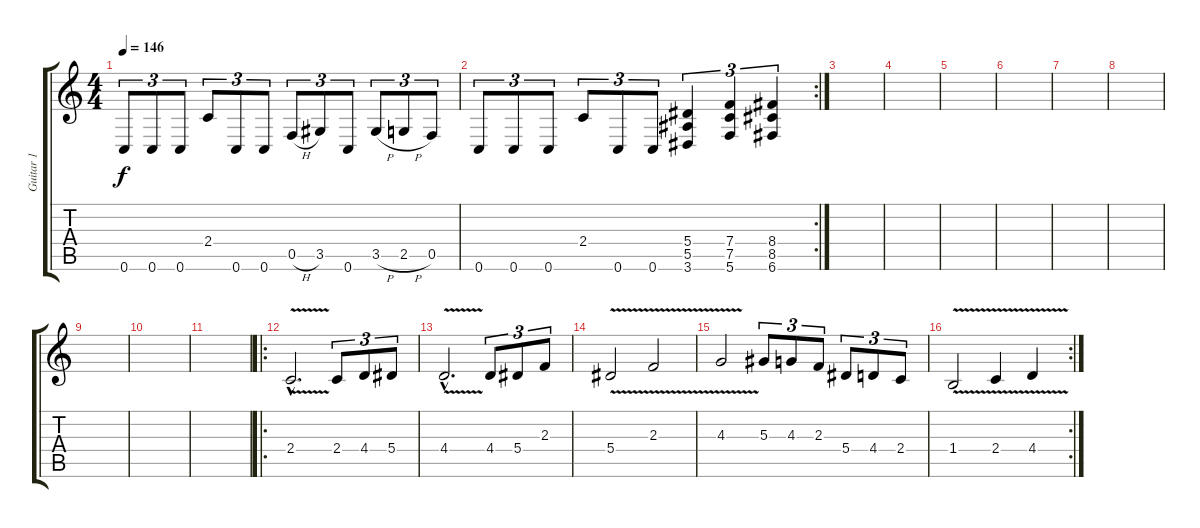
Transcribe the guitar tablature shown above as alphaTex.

\track ("Guitar 1" "Guitar 1") {instrument distortionguitar}
\staff {score tabs}
\tuning (C4 G3 Eb3 Bb2 F2 C2) {hide}
\ts (4 4)
\tempo 146
\clef g2
\ks c
0.6.8{tu (3 2) dy f} 0.6.8{tu (3 2)} 0.6.8{tu (3 2)} 2.4.8{tu (3 2)} 0.6.8{tu (3 2)} 0.6.8{tu (3 2)} 0.5{h}.8{tu (3 2)} 3.5.8{tu (3 2)} 0.6.8{tu (3 2)} 3.5{h}.8{tu (3 2)} 2.5{h}.8{tu (3 2)} 0.5.8{tu (3 2)} |
\rc 2
0.6.8{tu (3 2)} 0.6.8{tu (3 2)} 0.6.8{tu (3 2)} 2.4.8{tu (3 2)} 0.6.8{tu (3 2)} 0.6.8{tu (3 2)} (5.4 5.5 3.6).4{tu (3 2)} (7.4 7.5 5.6).4{tu (3 2)} (8.4 8.5 6.6).4{tu (3 2)} |
|
|
|
|
|
|
|
|
|
\ro
2.4{v hac}.2{d} 2.4.8{tu (3 2)} 4.4.8{tu (3 2)} 5.4.8{tu (3 2)} |
4.4{v hac}.2{d} 4.4.8{tu (3 2)} 5.4.8{tu (3 2)} 2.3.8{tu (3 2)} |
5.4{v}.2 2.3{v}.2 |
4.3{v}.2 5.3.8{tu (3 2)} 4.3.8{tu (3 2)} 2.3.8{tu (3 2)} 5.4.8{tu (3 2)} 4.4.8{tu (3 2)} 2.4.8{tu (3 2)} |
\rc 2
1.4{v}.2 2.4{v}.4 4.4{v}.4
